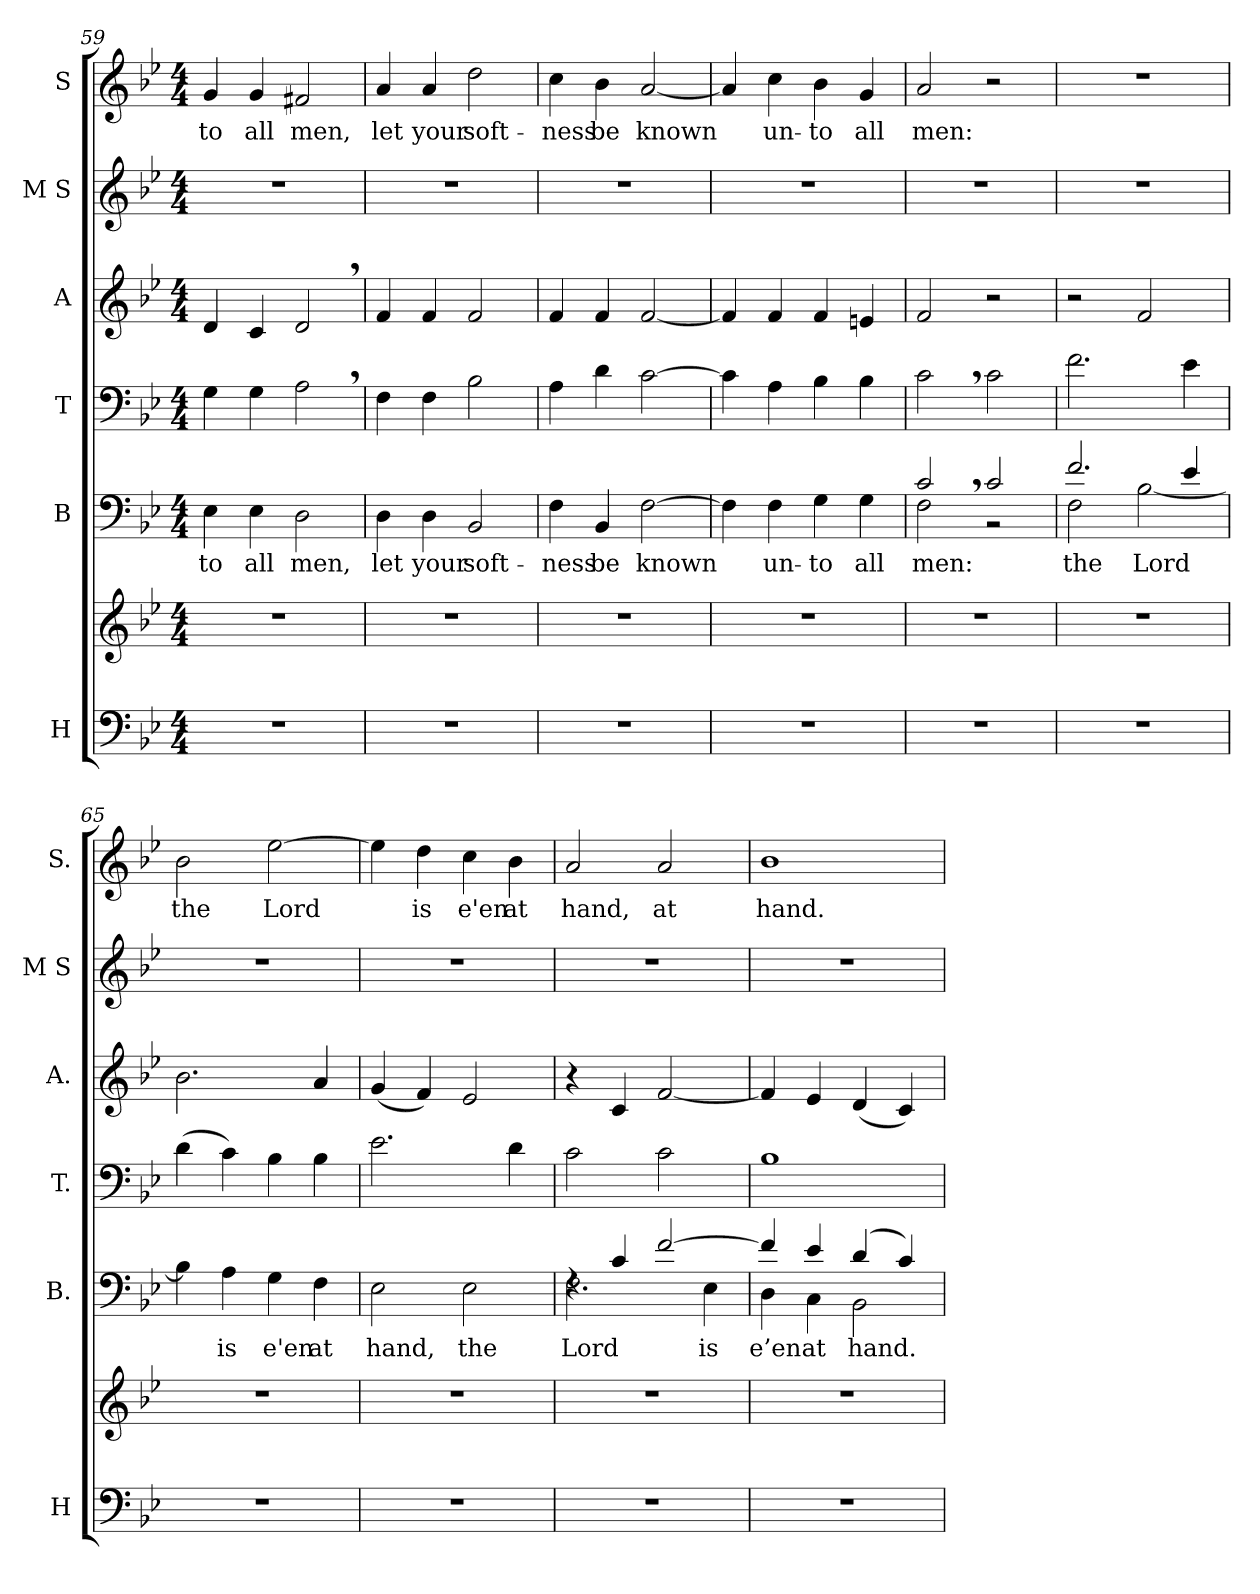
**kern	**kern	**kern	**text	**kern	**kern	**kern	**kern	**text
*part6	*part6	*part5	*part5	*part4	*part3	*part2	*part1	*part1
*staff7	*staff6	*staff5	*staff5	*staff4	*staff3	*staff2	*staff1	*staff1
*I"H	*	*I"B	*	*I"T	*I"A	*I"M S	*I"S	*
*I'H	*	*I'B.	*	*I'T.	*I'A.	*I'M S	*I'S.	*
*clefF4	*clefG2	*clefF4	*	*clefF4	*clefG2	*clefG2	*clefG2	*
*k[b-e-]	*k[b-e-]	*k[b-e-]	*	*k[b-e-]	*k[b-e-]	*k[b-e-]	*k[b-e-]	*
*M4/4	*M4/4	*M4/4	*	*M4/4	*M4/4	*M4/4	*M4/4	*
=59	=59	=59	=59	=59	=59	=59	=59	=59
!	!	!	!LO:LY:b	!	!	!	!	!LO:LY:b
1r	1r	4E-\	-to	4G\	4d/	1r	4g/	-to
!	!	!	!LO:LY:b	!	!	!	!	!LO:LY:b
.	.	4E-\	all	4G\	4c/	.	4g/	all
!	!	!	!LO:LY:b	!	!	!	!	!LO:LY:b
.	.	2D\	men,	2A,\	2d,/	.	2f#X/	men,
!!LO:PB:g=z
=60	=60	=60	=60	=60	=60	=60	=60	=60
!	!	!	!LO:LY:b	!	!	!	!	!LO:LY:b
1r	1r	4D\	let	4F\	4f/	1r	4a/	let
!	!	!	!LO:LY:b	!	!	!	!	!LO:LY:b
.	.	4D\	your	4F\	4f/	.	4a/	your
!	!	!	!LO:LY:b	!	!	!	!	!LO:LY:b
.	.	2BB-/	soft-	2B-\	2f/	.	2dd\	soft-
=61	=61	=61	=61	=61	=61	=61	=61	=61
!	!	!	!LO:LY:b	!	!	!	!	!LO:LY:b
1r	1r	4F\	-ness	4A\	4f/	1r	4cc\	-ness
!	!	!	!LO:LY:b	!	!	!	!	!LO:LY:b
.	.	4BB-/	be	4d\	4f/	.	4b-\	be
!	!	!	!LO:LY:b	!	!	!	!	!LO:LY:b
.	.	[2F\	known	[2c\	[2f/	.	[2a/	known
=62	=62	=62	=62	=62	=62	=62	=62	=62
1r	1r	4F\]	.	4c\]	4f/]	1r	4a/]	.
!	!	!	!LO:LY:b	!	!	!	!	!LO:LY:b
.	.	4F\	un-	4A\	4f/	.	4cc\	un-
!	!	!	!LO:LY:b	!	!	!	!	!LO:LY:b
.	.	4G\	-to	4B-\	4f/	.	4b-\	-to
!	!	!	!LO:LY:b	!	!	!	!	!LO:LY:b
.	.	4G\	all	4B-\	4en/	.	4g/	all
=63	=63	=63	=63	=63	=63	=63	=63	=63
*	*	*^	*	*	*	*	*	*
!	!	!	!	!LO:LY:b	!	!	!	!	!LO:LY:b
1r	1r	2c,!/	2F\	men:	2c,\	2f/	1r	2a/	men:
.	.	2c!/	2r	.	2c\	2r	.	2r	.
=64	=64	=64	=64	=64	=64	=64	=64	=64	=64
!	!	!	!	!LO:LY:b	!	!	!	!	!
1r	1r	2.f!/	2F\	the	2.f\	2r	1r	1r	.
!	!	!	!	!LO:LY:b	!	!	!	!	!
.	.	.	[2B-\	Lord	.	2f/	.	.	.
.	.	4e-!/	.	.	4e-\	.	.	.	.
*	*	*v	*v	*	*	*	*	*	*
=65	=65	=65	=65	=65	=65	=65	=65	=65
!	!	!	!	!	!	!	!	!LO:LY:b
1r	1r	4B-\]	.	(4d\	2.b-\	1r	2b-\	the
!	!	!	!LO:LY:b	!	!	!	!	!
.	.	4A\	is	4c\)	.	.	.	.
!	!	!	!LO:LY:b	!	!	!	!	!LO:LY:b
.	.	4G\	e'en	4B-\	.	.	[2ee-\	Lord
!	!	!	!LO:LY:b	!	!	!	!	!
.	.	4F\	at	4B-\	4a/	.	.	.
!!LO:PB:g=z
=66	=66	=66	=66	=66	=66	=66	=66	=66
!	!	!	!LO:LY:b	!	!	!	!	!
1r	1r	2E-\	hand,	2.e-\	(4g/	1r	4ee-\]	.
!	!	!	!	!	!	!	!	!LO:LY:b
.	.	.	.	.	4f/)	.	4dd\	is
!	!	!	!LO:LY:b	!	!	!	!	!LO:LY:b
.	.	2E-\	the	.	2e-/	.	4cc\	e'en
!	!	!	!	!	!	!	!	!LO:LY:b
.	.	.	.	4d\	.	.	4b-\	at
=67	=67	=67	=67	=67	=67	=67	=67	=67
*	*	*^	*	*	*	*	*	*
!	!	!	!	!LO:LY:b	!	!	!	!	!LO:LY:b
1r	1r	4rF	2.F\	Lord	2c\	4r	1r	2a/	hand,
.	.	4c!/	.	.	.	4c/	.	.	.
!	!	!	!	!	!	!	!	!	!LO:LY:b
.	.	[2f!/	.	.	2c\	[2f/	.	2a/	at
!	!	!	!	!LO:LY:b	!	!	!	!	!
.	.	.	4E-\	is	.	.	.	.	.
=68	=68	=68	=68	=68	=68	=68	=68	=68	=68
!	!	!	!	!LO:LY:b	!	!	!	!	!LO:LY:b
1r	1r	4f!/]	4D\	e’en	1B-	4f/]	1r	1b-	hand.
!	!	!	!	!LO:LY:b	!	!	!	!	!
.	.	4e-!/	4C\	at	.	4e-/	.	.	.
!	!	!	!	!LO:LY:b	!	!	!	!	!
.	.	(4d!/	2BB-\	hand.	.	(4d/	.	.	.
.	.	4c!/)	.	.	.	4c/)	.	.	.
*	*	*v	*v	*	*	*	*	*	*
=	=	=	=	=	=	=	=	=
*-	*-	*-	*-	*-	*-	*-	*-	*-
